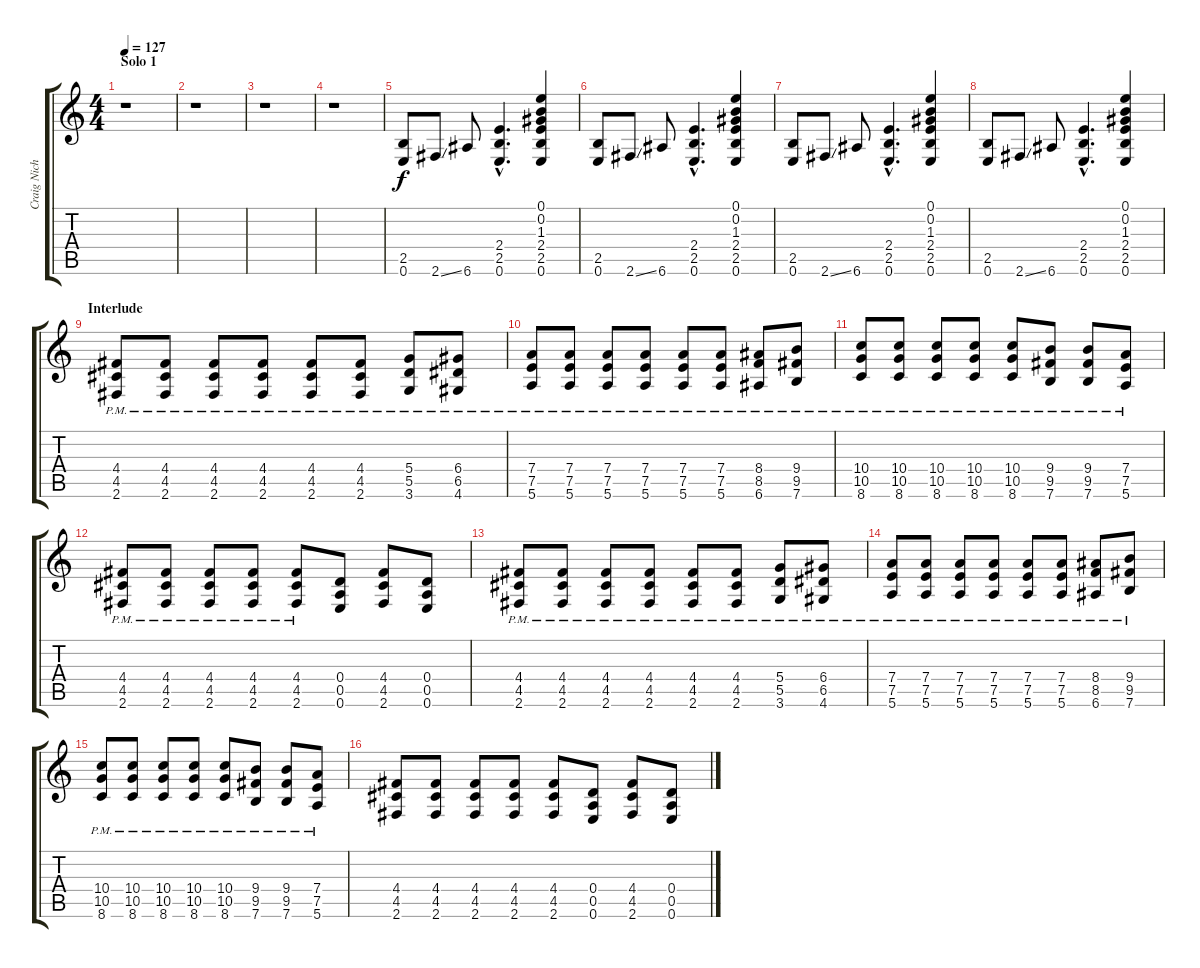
\track ("Craig Nicholls 2" "Craig Nich") {instrument electricguitarclean}
\staff {score tabs}
\tuning (E4 B3 G3 D3 A2 E2) {hide}
\ts (4 4)
\section ("" "Solo 1")
\tempo 127
\clef g2
\ks c
r.1{dy f} |
r.1 |
r.1 |
r.1 |
(2.5 0.6).8{volume 11 balance 0 instrument distortionguitar} 2.6{ss}.8 6.6.8 (2.4{hac} 2.5{hac} 0.6{hac}).4{d} (0.1 0.2 1.3 2.4 2.5 0.6).4 |
(2.5 0.6).8 2.6{ss}.8 6.6.8 (2.4{hac} 2.5{hac} 0.6{hac}).4{d} (0.1 0.2 1.3 2.4 2.5 0.6).4 |
(2.5 0.6).8 2.6{ss}.8 6.6.8 (2.4{hac} 2.5{hac} 0.6{hac}).4{d} (0.1 0.2 1.3 2.4 2.5 0.6).4 |
(2.5 0.6).8 2.6{ss}.8 6.6.8 (2.4{hac} 2.5{hac} 0.6{hac}).4{d} (0.1 0.2 1.3 2.4 2.5 0.6).4 |
\section ("" "Interlude")
(4.4{pm} 4.5{pm} 2.6{pm}).8{volume 13 instrument distortionguitar} (4.4{pm} 4.5{pm} 2.6{pm}).8 (4.4{pm} 4.5{pm} 2.6{pm}).8 (4.4{pm} 4.5{pm} 2.6{pm}).8 (4.4{pm} 4.5{pm} 2.6{pm}).8 (4.4{pm} 4.5{pm} 2.6{pm}).8 (5.4{pm} 5.5{pm} 3.6{pm}).8 (6.4{pm} 6.5{pm} 4.6{pm}).8 |
(7.4{pm} 7.5{pm} 5.6{pm}).8 (7.4{pm} 7.5{pm} 5.6{pm}).8 (7.4{pm} 7.5{pm} 5.6{pm}).8 (7.4{pm} 7.5{pm} 5.6{pm}).8 (7.4{pm} 7.5{pm} 5.6{pm}).8 (7.4{pm} 7.5{pm} 5.6{pm}).8 (8.4{pm} 8.5{pm} 6.6{pm}).8 (9.4{pm} 9.5{pm} 7.6{pm}).8 |
(10.4{pm} 10.5{pm} 8.6{pm}).8 (10.4{pm} 10.5{pm} 8.6{pm}).8 (10.4{pm} 10.5{pm} 8.6{pm}).8 (10.4{pm} 10.5{pm} 8.6{pm}).8 (10.4{pm} 10.5{pm} 8.6{pm}).8 (9.4{pm} 9.5{pm} 7.6{pm}).8 (9.4{pm} 9.5{pm} 7.6{pm}).8 (7.4{pm} 7.5{pm} 5.6{pm}).8 |
(4.4{pm} 4.5{pm} 2.6{pm}).8 (4.4{pm} 4.5{pm} 2.6{pm}).8 (4.4{pm} 4.5{pm} 2.6{pm}).8 (4.4{pm} 4.5{pm} 2.6{pm}).8 (4.4{pm} 4.5{pm} 2.6{pm}).8 (0.4 0.5 0.6).8 (4.4 4.5 2.6).8 (0.4 0.5 0.6).8 |
(4.4{pm} 4.5{pm} 2.6{pm}).8{instrument distortionguitar} (4.4{pm} 4.5{pm} 2.6{pm}).8 (4.4{pm} 4.5{pm} 2.6{pm}).8 (4.4{pm} 4.5{pm} 2.6{pm}).8 (4.4{pm} 4.5{pm} 2.6{pm}).8 (4.4{pm} 4.5{pm} 2.6{pm}).8 (5.4{pm} 5.5{pm} 3.6{pm}).8 (6.4{pm} 6.5{pm} 4.6{pm}).8 |
(7.4{pm} 7.5{pm} 5.6{pm}).8 (7.4{pm} 7.5{pm} 5.6{pm}).8 (7.4{pm} 7.5{pm} 5.6{pm}).8 (7.4{pm} 7.5{pm} 5.6{pm}).8 (7.4{pm} 7.5{pm} 5.6{pm}).8 (7.4{pm} 7.5{pm} 5.6{pm}).8 (8.4{pm} 8.5{pm} 6.6{pm}).8 (9.4{pm} 9.5{pm} 7.6{pm}).8 |
(10.4{pm} 10.5{pm} 8.6{pm}).8 (10.4{pm} 10.5{pm} 8.6{pm}).8 (10.4{pm} 10.5{pm} 8.6{pm}).8 (10.4{pm} 10.5{pm} 8.6{pm}).8 (10.4{pm} 10.5{pm} 8.6{pm}).8 (9.4{pm} 9.5{pm} 7.6{pm}).8 (9.4{pm} 9.5{pm} 7.6{pm}).8 (7.4{pm} 7.5{pm} 5.6{pm}).8 |
(4.4 4.5 2.6).8 (4.4 4.5 2.6).8 (4.4 4.5 2.6).8 (4.4 4.5 2.6).8 (4.4 4.5 2.6).8 (0.4 0.5 0.6).8 (4.4 4.5 2.6).8 (0.4 0.5 0.6).8
